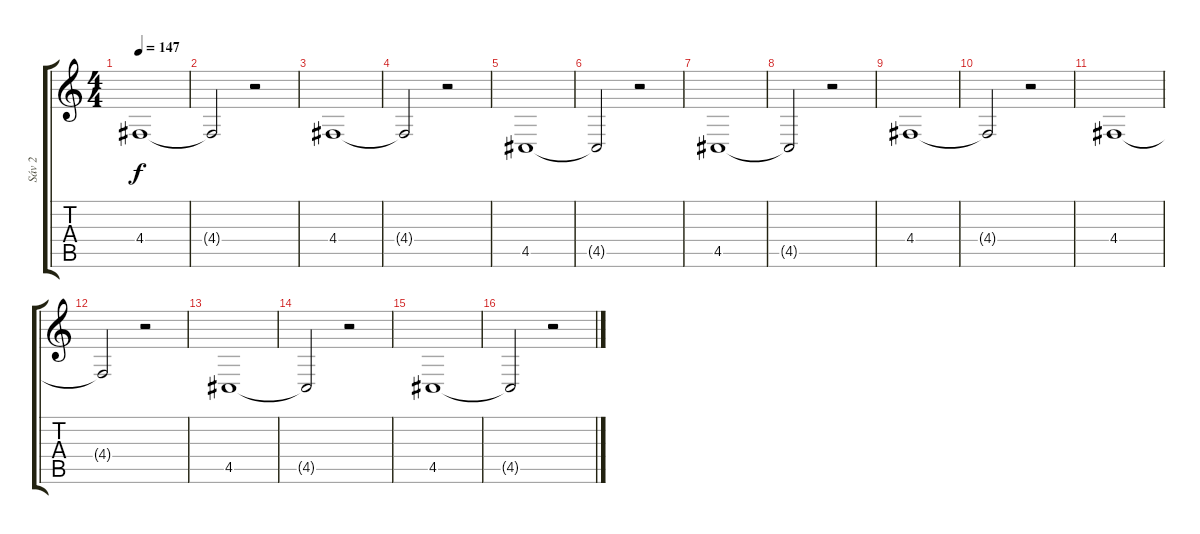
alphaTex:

\track ("Sáv 2" "Sáv 2") {instrument fx4atmosphere}
\staff {score tabs}
\tuning (E4 B3 G3 D3 A2 E2) {hide}
\ts (4 4)
\tempo 147
\clef g2
\ks c
4.4.1{dy f} |
4.4{t}.2 r.2 |
4.4.1 |
4.4{t}.2 r.2 |
4.5.1 |
4.5{t}.2 r.2 |
4.5.1 |
4.5{t}.2 r.2 |
4.4.1 |
4.4{t}.2 r.2 |
4.4.1 |
4.4{t}.2 r.2 |
4.5.1 |
4.5{t}.2 r.2 |
4.5.1 |
4.5{t}.2 r.2
